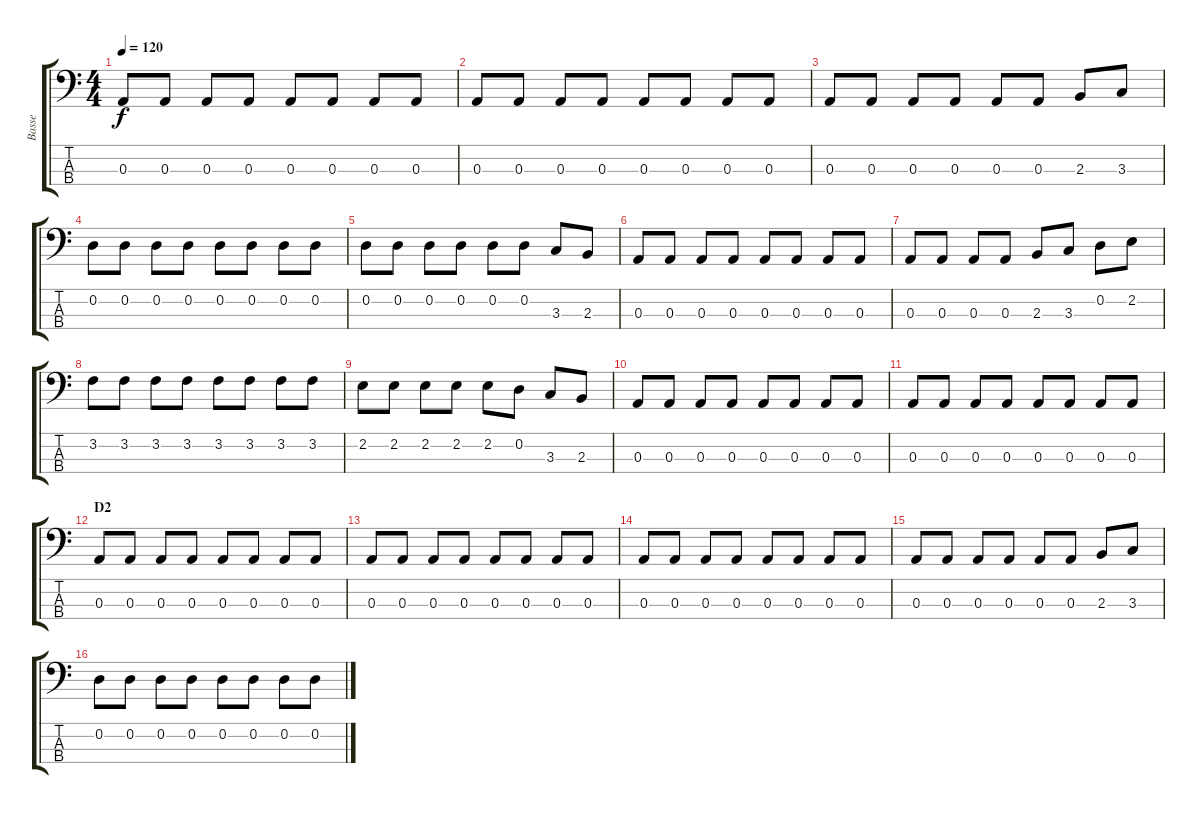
\track ("Basse" "Basse") {instrument electricbasspick}
\staff {score tabs}
\tuning (G2 D2 A1 E1) {hide}
\ts (4 4)
\tempo 120
\clef f4
\ks c
0.3.8{dy f} 0.3.8 0.3.8 0.3.8 0.3.8 0.3.8 0.3.8 0.3.8 |
0.3.8 0.3.8 0.3.8 0.3.8 0.3.8 0.3.8 0.3.8 0.3.8 |
0.3.8 0.3.8 0.3.8 0.3.8 0.3.8 0.3.8 2.3.8 3.3.8 |
0.2.8 0.2.8 0.2.8 0.2.8 0.2.8 0.2.8 0.2.8 0.2.8 |
0.2.8 0.2.8 0.2.8 0.2.8 0.2.8 0.2.8 3.3.8 2.3.8 |
0.3.8 0.3.8 0.3.8 0.3.8 0.3.8 0.3.8 0.3.8 0.3.8 |
0.3.8 0.3.8 0.3.8 0.3.8 2.3.8 3.3.8 0.2.8 2.2.8 |
3.2.8 3.2.8 3.2.8 3.2.8 3.2.8 3.2.8 3.2.8 3.2.8 |
2.2.8 2.2.8 2.2.8 2.2.8 2.2.8 0.2.8 3.3.8 2.3.8 |
0.3.8 0.3.8 0.3.8 0.3.8 0.3.8 0.3.8 0.3.8 0.3.8 |
0.3.8 0.3.8 0.3.8 0.3.8 0.3.8 0.3.8 0.3.8 0.3.8 |
\section ("" "D2")
0.3.8 0.3.8 0.3.8 0.3.8 0.3.8 0.3.8 0.3.8 0.3.8 |
0.3.8 0.3.8 0.3.8 0.3.8 0.3.8 0.3.8 0.3.8 0.3.8 |
0.3.8 0.3.8 0.3.8 0.3.8 0.3.8 0.3.8 0.3.8 0.3.8 |
0.3.8 0.3.8 0.3.8 0.3.8 0.3.8 0.3.8 2.3.8 3.3.8 |
0.2.8 0.2.8 0.2.8 0.2.8 0.2.8 0.2.8 0.2.8 0.2.8
